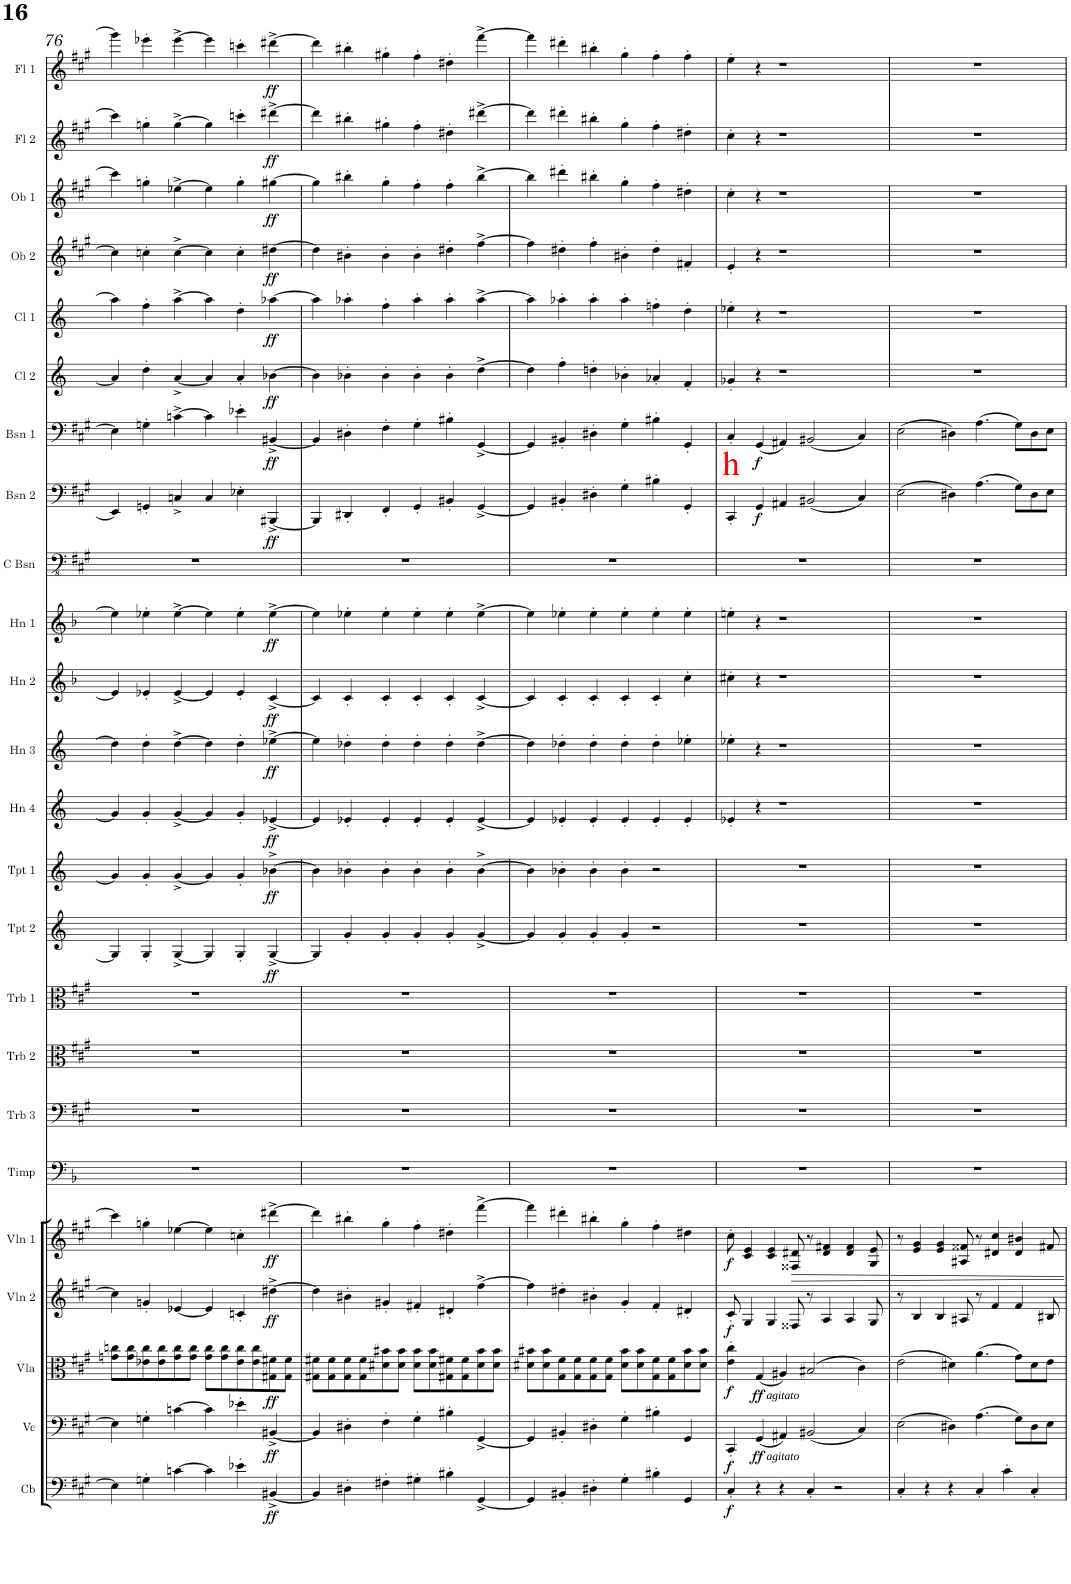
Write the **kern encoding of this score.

**kern	**dynam	**kern	**dynam	**kern	**dynam	**kern	**dynam	**kern	**dynam	**kern	**kern	**kern	**kern	**kern	**dynam	**kern	**dynam	**kern	**dynam	**kern	**dynam	**kern	**dynam	**kern	**dynam	**kern	**kern	**dynam	**kern	**text	**dynam	**kern	**dynam	**kern	**dynam	**kern	**dynam	**kern	**dynam	**kern	**dynam	**kern	**dynam
*part24	*part24	*part23	*part23	*part22	*part22	*part21	*part21	*part20	*part20	*part19	*part18	*part17	*part16	*part15	*part15	*part14	*part14	*part13	*part13	*part12	*part12	*part11	*part11	*part10	*part10	*part9	*part8	*part8	*part7	*part7	*part7	*part6	*part6	*part5	*part5	*part4	*part4	*part3	*part3	*part2	*part2	*part1	*part1
*staff24	*staff24	*staff23	*staff23	*staff22	*staff22	*staff21	*staff21	*staff20	*staff20	*staff19	*staff18	*staff17	*staff16	*staff15	*staff15	*staff14	*staff14	*staff13	*staff13	*staff12	*staff12	*staff11	*staff11	*staff10	*staff10	*staff9	*staff8	*staff8	*staff7	*staff7	*staff7	*staff6	*staff6	*staff5	*staff5	*staff4	*staff4	*staff3	*staff3	*staff2	*staff2	*staff1	*staff1
*I"Contrabass	*	*I"Violoncello	*	*I"Viola	*	*I"Violin 2	*	*I"Violin 1	*	*I"Timpani	*I"Trombone 3	*I"Trombone 2	*I"Trombone 1	*I"F Trumpet 2	*	*I"F Trumpet 1	*	*I"F Horn 4	*	*I"F Horn 3	*	*I"C Horn 2	*	*I"C Horn 1	*	*I"Contrabassoon	*I"Bassoon 2	*	*I"Bassoon 1	*	*	*I"Bb Clarinet 2	*	*I"Bb Clarinet 1	*	*I"Oboe 2	*	*I"Oboe 1	*	*I"Flute 2	*	*I"Flute 1	*
*I'Cb	*	*I'Vc	*	*I'Vla	*	*I'Vln 2	*	*I'Vln 1	*	*I'Timp	*I'Trb 3	*I'Trb 2	*I'Trb 1	*I'Tpt 2	*	*I'Tpt 1	*	*I'Hn 4	*	*I'Hn 3	*	*I'Hn 2	*	*I'Hn 1	*	*I'C Bsn	*I'Bsn 2	*	*I'Bsn 1	*	*	*I'Cl 2	*	*I'Cl 1	*	*I'Ob 2	*	*I'Ob 1	*	*I'Fl 2	*	*I'Fl 1	*
!!LO:PB:g=z
*clefF4	*	*clefF4	*	*clefC3	*	*clefG2	*	*clefG2	*	*clefF4	*clefF4	*clefC3	*clefC3	*clefG2	*	*clefG2	*	*clefG2	*	*clefG2	*	*clefG2	*	*clefG2	*	*clefFv4	*clefF4	*	*clefF4	*	*	*clefG2	*	*clefG2	*	*clefG2	*	*clefG2	*	*clefG2	*	*clefG2	*
*Trd7c12	*	*	*	*	*	*	*	*	*	*	*	*	*	*Trd-3c-5	*	*Trd-3c-5	*	*Trd4c7	*	*Trd4c7	*	*Trd7c12	*	*Trd7c12	*	*	*	*	*	*	*	*Trd1c2	*	*Trd1c2	*	*	*	*	*	*	*	*	*
*k[f#c#g#]	*	*k[f#c#g#]	*	*k[f#c#g#]	*	*k[f#c#g#]	*	*k[f#c#g#]	*	*k[b-]	*k[f#c#g#]	*k[f#c#g#]	*k[f#c#g#]	*k[]	*	*k[]	*	*k[]	*	*k[]	*	*k[b-]	*	*k[b-]	*	*k[f#c#g#]	*k[f#c#g#]	*	*k[f#c#g#]	*	*	*k[]	*	*k[]	*	*k[f#c#g#]	*	*k[f#c#g#]	*	*k[f#c#g#]	*	*k[f#c#g#]	*
*M6/4	*	*M6/4	*	*M6/4	*	*M6/4	*	*M6/4	*	*M6/4	*M6/4	*M6/4	*M6/4	*M6/4	*	*M6/4	*	*M6/4	*	*M6/4	*	*M6/4	*	*M6/4	*	*M6/4	*M6/4	*	*M6/4	*	*	*M6/4	*	*M6/4	*	*M6/4	*	*M6/4	*	*M6/4	*	*M6/4	*
=76	=76	=76	=76	=76	=76	=76	=76	=76	=76	=76	=76	=76	=76	=76	=76	=76	=76	=76	=76	=76	=76	=76	=76	=76	=76	=76	=76	=76	=76	=76	=76	=76	=76	=76	=76	=76	=76	=76	=76	=76	=76	=76	=76
4E-\]	.	4E-\]	.	8gn\ 8ccn\L	.	4cc\]	.	4ccc\]	.	1.r	1.r	1.r	1.r	4G/]	.	4g/]	.	4g/]	.	4dd\]	.	4e-/]	.	4ee-\]	.	1.r	4EE-/]	.	4E-\]	.	.	4a/]	.	4aa\]	.	4cc\]	.	4ccc\]	.	4ccc\]	.	4ggg\]	.
.	.	.	.	8g\ 8cc\	.	.	.	.	.	.	.	.	.	.	.	.	.	.	.	.	.	.	.	.	.	.	.	.	.	.	.	.	.	.	.	.	.	.	.	.	.	.	.
4Gn'\	.	4Gn'\	.	8e-X\ 8cc\	.	4gn'/	.	4ggn'\	.	.	.	.	.	4G'/	.	4g'/	.	4g'/	.	4dd'\	.	4e-X'/	.	4ee-X'\	.	.	4GGn'/	.	4Gn'\	.	.	4dd'\	.	4ff'\	.	4ccn'\	.	4ggn'\	.	4ggn'\	.	4eee-X'\	.
.	.	.	.	8e-\ 8cc\	.	.	.	.	.	.	.	.	.	.	.	.	.	.	.	.	.	.	.	.	.	.	.	.	.	.	.	.	.	.	.	.	.	.	.	.	.	.	.
[4cn\	.	[4cn\	.	8g\ 8cc\	.	[4e-X/	.	[4ee-X\	.	.	.	.	.	[4G^/	.	[4g^/	.	[4g^/	.	[4dd^\	.	[4e-^/	.	[4ee-^\	.	.	4Cn^/	.	[4cn^\	.	.	[4a^/	.	[4aa^\	.	[4cc^\	.	[4ee-X^\	.	[4gg^\	.	[4eee-^\	.
.	.	.	.	8g\ 8cc\J	.	.	.	.	.	.	.	.	.	.	.	.	.	.	.	.	.	.	.	.	.	.	.	.	.	.	.	.	.	.	.	.	.	.	.	.	.	.	.
4c\]	.	4c\]	.	8g\ 8cc\L	.	4e-/]	.	4ee-\]	.	.	.	.	.	4G/]	.	4g/]	.	4g/]	.	4dd\]	.	4e-/]	.	4ee-\]	.	.	4C/	.	4c\]	.	.	4a/]	.	4aa\]	.	4cc\]	.	4ee-\]	.	4gg\]	.	4eee-\]	.
.	.	.	.	8g\ 8cc\	.	.	.	.	.	.	.	.	.	.	.	.	.	.	.	.	.	.	.	.	.	.	.	.	.	.	.	.	.	.	.	.	.	.	.	.	.	.	.
4e-X'\	.	4e-X'\	.	8e-\ 8cc\	.	4cn'/	.	4ccn'\	.	.	.	.	.	4G'/	.	4g'/	.	4g'/	.	4dd'\	.	4e-'/	.	4ee-'\	.	.	4E-X'\	.	4e-X'\	.	.	4a'/	.	4dd'\	.	4cc'\	.	4gg'\	.	4cccn'\	.	4cccn'\	.
.	.	.	.	8e-\ 8cc\	.	.	.	.	.	.	.	.	.	.	.	.	.	.	.	.	.	.	.	.	.	.	.	.	.	.	.	.	.	.	.	.	.	.	.	.	.	.	.
!	!LO:DY:b	!	!LO:DY:b	!	!LO:DY:b	!	!LO:DY:b	!	!LO:DY:b	!	!	!	!	!	!LO:DY:b	!	!LO:DY:b	!	!LO:DY:b	!	!LO:DY:b	!	!LO:DY:b	!	!LO:DY:b	!	!	!LO:DY:b	!	!	!LO:DY:b	!	!LO:DY:b	!	!LO:DY:b	!	!LO:DY:b	!	!LO:DY:b	!	!LO:DY:b	!	!LO:DY:b
[4BB#X^/	ff	[4BB#X^/	ff	8G#X\ 8f#X\	ff	[4dd#X^\	ff	[4ddd#X^\	ff	.	.	.	.	[4G^/	ff	[4b-X^\	ff	[4e-X^/	ff	[4ee-X^\	ff	[4c^/	ff	[4ee-^\	ff	.	[4BBB#X^/	ff	[4BB#X^/	.	ff	[4b-X\	ff	[4aa-X\	ff	[4dd#X\	ff	[4gg#X\	ff	[4ddd#X^\	ff	[4ddd#X^\	ff
.	.	.	.	8G#\ 8f#\J	.	.	.	.	.	.	.	.	.	.	.	.	.	.	.	.	.	.	.	.	.	.	.	.	.	.	.	.	.	.	.	.	.	.	.	.	.	.	.
=77	=77	=77	=77	=77	=77	=77	=77	=77	=77	=77	=77	=77	=77	=77	=77	=77	=77	=77	=77	=77	=77	=77	=77	=77	=77	=77	=77	=77	=77	=77	=77	=77	=77	=77	=77	=77	=77	=77	=77	=77	=77	=77	=77
4BB#/]	.	4BB#/]	.	8G#X\ 8f#X\L	.	4dd#\]	.	4ddd#\]	.	1.r	1.r	1.r	1.r	4G/]	.	4b-\]	.	4e-/]	.	4ee-\]	.	4c/]	.	4ee-\]	.	1.r	4BBB#/]	.	4BB#/]	.	.	4b-\]	.	4aa-\]	.	4dd#\]	.	4gg#\]	.	4ddd#\]	.	4ddd#\]	.
.	.	.	.	8G#\ 8f#\	.	.	.	.	.	.	.	.	.	.	.	.	.	.	.	.	.	.	.	.	.	.	.	.	.	.	.	.	.	.	.	.	.	.	.	.	.	.	.
4D#X'\	.	4D#X'\	.	8G#\ 8f#\	.	4b#X'\	.	4bb#X'\	.	.	.	.	.	4g'/	.	4b-X'\	.	4e-X'/	.	4dd-X'\	.	4c'/	.	4ee-X'\	.	.	4DD#X'/	.	4D#X'\	.	.	4b-X'\	.	4aa-X'\	.	4b#X'\	.	4bb#X'\	.	4bb#X'\	.	4bb#X'\	.
.	.	.	.	8G#\ 8f#\	.	.	.	.	.	.	.	.	.	.	.	.	.	.	.	.	.	.	.	.	.	.	.	.	.	.	.	.	.	.	.	.	.	.	.	.	.	.	.
4F#X'\	.	4F#'\	.	8d#X\ 8b#X\	.	4g#X'/	.	4gg#'\	.	.	.	.	.	4g'/	.	4b-'\	.	4e-'/	.	4dd-'\	.	4c'/	.	4ee-'\	.	.	4FF#'/	.	4F#'\	.	.	4b-'\	.	4ff'\	.	4b#'\	.	4gg#'\	.	4gg#X'\	.	4gg#X'\	.
.	.	.	.	8d#\ 8b#\J	.	.	.	.	.	.	.	.	.	.	.	.	.	.	.	.	.	.	.	.	.	.	.	.	.	.	.	.	.	.	.	.	.	.	.	.	.	.	.
4G#X'\	.	4G#'\	.	8d#\ 8b#\L	.	4f#X'/	.	4ff#'\	.	.	.	.	.	4g'/	.	4b-'\	.	4e-'/	.	4dd-'\	.	4c'/	.	4ee-'\	.	.	4GG#'/	.	4G#'\	.	.	4b-'\	.	4aa-'\	.	4b#'\	.	4ff#'\	.	4ff#'\	.	4ff#'\	.
.	.	.	.	8d#\ 8b#\	.	.	.	.	.	.	.	.	.	.	.	.	.	.	.	.	.	.	.	.	.	.	.	.	.	.	.	.	.	.	.	.	.	.	.	.	.	.	.
4B#X'\	.	4B#X'\	.	8G#X\ 8f#X\	.	4d#X'/	.	4dd#X'\	.	.	.	.	.	4g'/	.	4b-'\	.	4e-'/	.	4dd-'\	.	4c'/	.	4ee-'\	.	.	4BB#X'/	.	4B#X'\	.	.	4b-'\	.	4aa-'\	.	4dd#X'\	.	4ff#'\	.	4dd#X'\	.	4dd#X'\	.
.	.	.	.	8G#\ 8f#\	.	.	.	.	.	.	.	.	.	.	.	.	.	.	.	.	.	.	.	.	.	.	.	.	.	.	.	.	.	.	.	.	.	.	.	.	.	.	.
[4GG#^/	.	[4GG#^/	.	8d#\ 8b#\	.	[4ff#^\	.	[4fff#^\	.	.	.	.	.	[4g^/	.	[4b-^\	.	[4e-^/	.	[4dd-^\	.	[4c^/	.	[4ee-^\	.	.	[4GG#^/	.	[4GG#^/	.	.	[4dd^\	.	[4aa-^\	.	[4ff#^\	.	[4bb#^\	.	[4ddd#X^\	.	[4fff#^\	.
.	.	.	.	8d#\ 8b#\J	.	.	.	.	.	.	.	.	.	.	.	.	.	.	.	.	.	.	.	.	.	.	.	.	.	.	.	.	.	.	.	.	.	.	.	.	.	.	.
=78	=78	=78	=78	=78	=78	=78	=78	=78	=78	=78	=78	=78	=78	=78	=78	=78	=78	=78	=78	=78	=78	=78	=78	=78	=78	=78	=78	=78	=78	=78	=78	=78	=78	=78	=78	=78	=78	=78	=78	=78	=78	=78	=78
4GG#/]	.	4GG#/]	.	8d#X\ 8b#X\L	.	4ff#\]	.	4fff#\]	.	1.r	1.r	1.r	1.r	4g/]	.	4b-\]	.	4e-/]	.	4dd-\]	.	4c/]	.	4ee-\]	.	1.r	4GG#/]	.	4GG#/]	.	.	4dd\]	.	4aa-\]	.	4ff#\]	.	4bb#\]	.	4ddd#\]	.	4fff#\]	.
.	.	.	.	8d#\ 8b#\	.	.	.	.	.	.	.	.	.	.	.	.	.	.	.	.	.	.	.	.	.	.	.	.	.	.	.	.	.	.	.	.	.	.	.	.	.	.	.
4BB#X'/	.	4BB#X'/	.	8G#\ 8f#\	.	4dd#X'\	.	4ddd#X'\	.	.	.	.	.	4g'/	.	4b-X'\	.	4e-X'/	.	4dd-X'\	.	4c'/	.	4ee-X'\	.	.	4BB#X'/	.	4BB#X'/	.	.	4ff'\	.	4aa-X'\	.	4dd#X'\	.	4ddd#X'\	.	4ddd#X'\	.	4ddd#X'\	.
.	.	.	.	8G#\ 8f#\	.	.	.	.	.	.	.	.	.	.	.	.	.	.	.	.	.	.	.	.	.	.	.	.	.	.	.	.	.	.	.	.	.	.	.	.	.	.	.
4D#X'\	.	4D#X'\	.	8G#\ 8f#\	.	4b#X'\	.	4bb#X'\	.	.	.	.	.	4g'/	.	4b-'\	.	4e-'/	.	4dd-'\	.	4c'/	.	4ee-'\	.	.	4D#X'\	.	4D#X'\	.	.	4ddn'\	.	4aa-'\	.	4ff#'\	.	4bb#X'\	.	4bb#X'\	.	4bb#X'\	.
.	.	.	.	8G#\ 8f#\J	.	.	.	.	.	.	.	.	.	.	.	.	.	.	.	.	.	.	.	.	.	.	.	.	.	.	.	.	.	.	.	.	.	.	.	.	.	.	.
4G#'\	.	4G#'\	.	8d#\ 8b#\L	.	4g#'/	.	4gg#'\	.	.	.	.	.	4g'/	.	4b-'\	.	4e-'/	.	4dd-'\	.	4c'/	.	4ee-'\	.	.	4G#'\	.	4G#'\	.	.	4b-X'\	.	4aa-'\	.	4b#X'\	.	4gg#'\	.	4gg#'\	.	4gg#'\	.
.	.	.	.	8d#\ 8b#\	.	.	.	.	.	.	.	.	.	.	.	.	.	.	.	.	.	.	.	.	.	.	.	.	.	.	.	.	.	.	.	.	.	.	.	.	.	.	.
4B#X'\	.	4B#X'\	.	8G#\ 8f#\	.	4f#'/	.	4ff#'\	.	.	.	.	.	2r	.	2r	.	4e-'/	.	4dd-'\	.	4c'/	.	4ee-'\	.	.	4B#X'\	.	4B#X'\	.	.	4a-X'/	.	4ffn'\	.	4dd#'\	.	4ff#'\	.	4ff#'\	.	4ff#'\	.
.	.	.	.	8G#\ 8f#\	.	.	.	.	.	.	.	.	.	.	.	.	.	.	.	.	.	.	.	.	.	.	.	.	.	.	.	.	.	.	.	.	.	.	.	.	.	.	.
4GG#/	.	4GG#/	.	8d#\ 8b#\	.	4d#X'/	.	4dd#X\	.	.	.	.	.	.	.	.	.	4e-'/	.	4ee-X'\	.	4cc'\	.	4ee-'\	.	.	4GG#'/	.	4GG#'/	.	.	4f'/	.	4dd'\	.	4f#X'/	.	4dd#X'\	.	4dd#X'\	.	4ff#'\	.
.	.	.	.	8d#\ 8b#\J	.	.	.	.	.	.	.	.	.	.	.	.	.	.	.	.	.	.	.	.	.	.	.	.	.	.	.	.	.	.	.	.	.	.	.	.	.	.	.
=79	=79	=79	=79	=79	=79	=79	=79	=79	=79	=79	=79	=79	=79	=79	=79	=79	=79	=79	=79	=79	=79	=79	=79	=79	=79	=79	=79	=79	=79	=79	=79	=79	=79	=79	=79	=79	=79	=79	=79	=79	=79	=79	=79
!	!LO:DY:b	!	!LO:DY:b	!	!LO:DY:b	!	!LO:DY:b	!	!LO:DY:b	!	!	!	!	!	!	!	!	!	!	!	!	!	!	!	!	!	!	!	!	!LO:LY:b:color=#FF0000	!	!	!	!	!	!	!	!	!	!	!	!	!
4C#'/	f	4CC#'/	f	4e\' 4cc#\'	f	8c#'/	f	8cc#'\	f	1.r	1.r	1.r	1.r	1.r	.	1.r	.	4e-X'/	.	4ee-X'\	.	4cc#X'\	.	4een'\	.	1.r	4CC#'/	.	4C#'/	h	.	4g-X'/	.	4ee-X'\	.	4e'/	.	4cc#'\	.	4cc#'\	.	4ee'\	.
.	.	.	.	.	.	4G#/	.	4c#/ 4e/	.	.	.	.	.	.	.	.	.	.	.	.	.	.	.	.	.	.	.	.	.	.	.	.	.	.	.	.	.	.	.	.	.	.	.
!	!	!	!	!LO:TX:b:i:t=agitato	!	!	!	!	!	!	!	!	!	!	!	!	!	!	!	!	!	!	!	!	!	!	!	!	!	!	!	!	!	!	!	!	!	!	!	!	!	!	!
!	!	!LO:TX:b:i:t=agitato	!	!	!	!	!	!	!	!	!	!	!	!	!	!	!	!	!	!	!	!	!	!	!	!	!	!	!	!	!	!	!	!	!	!	!	!	!	!	!	!	!
!	!	!	!LO:DY:b	!	!LO:DY:b	!	!	!	!	!	!	!	!	!	!	!	!	!	!	!	!	!	!	!	!	!	!	!LO:DY:b	!	!	!LO:DY:b	!	!	!	!	!	!	!	!	!	!	!	!
4r	.	(4GG#/	ff	(4G#/	ff	.	.	.	.	.	.	.	.	.	.	.	.	4r	.	4r	.	4r	.	4r	.	.	4GG#/	f	(4GG#/	.	f	4r	.	4r	.	4r	.	4r	.	4r	.	4r	.
.	.	.	.	.	.	4G#/	.	4c#/ 4e/	.	.	.	.	.	.	.	.	.	.	.	.	.	.	.	.	.	.	.	.	.	.	.	.	.	.	.	.	.	.	.	.	.	.	.
4r	.	4AA#X/)	.	4A#X/)	.	.	.	.	.	.	.	.	.	.	.	.	.	1r	.	1r	.	1r	.	1r	.	.	4AA#X/	.	4AA#X/)	.	.	1r	.	1r	.	1r	.	1r	.	1r	.	1r	.
.	.	.	.	.	.	8F##X/	.	8F##X/ 8d#X/	.	.	.	.	.	.	.	.	.	.	.	.	.	.	.	.	.	.	.	.	.	.	.	.	.	.	.	.	.	.	.	.	.	.	.
4C#'/	.	(2BB#X/	.	(2B#X/	.	8r	.	8r	.	.	.	.	.	.	.	.	.	.	.	.	.	.	.	.	.	.	(2BB#X/	.	(2BB#X/	.	.	.	.	.	.	.	.	.	.	.	.	.	.
.	.	.	.	.	.	4A/	.	4d#/ 4f#X/	.	.	.	.	.	.	.	.	.	.	.	.	.	.	.	.	.	.	.	.	.	.	.	.	.	.	.	.	.	.	.	.	.	.	.
2r	.	.	.	.	.	.	.	.	.	.	.	.	.	.	.	.	.	.	.	.	.	.	.	.	.	.	.	.	.	.	.	.	.	.	.	.	.	.	.	.	.	.	.
.	.	.	.	.	.	4A/	.	4d#/ 4f#/	.	.	.	.	.	.	.	.	.	.	.	.	.	.	.	.	.	.	.	.	.	.	.	.	.	.	.	.	.	.	.	.	.	.	.
.	.	4C#/)	.	4c#\)	.	.	.	.	.	.	.	.	.	.	.	.	.	.	.	.	.	.	.	.	.	.	4C#/)	.	4C#/)	.	.	.	.	.	.	.	.	.	.	.	.	.	.
.	.	.	.	.	.	8G#/	.	8G#/ 8e/	.	.	.	.	.	.	.	.	.	.	.	.	.	.	.	.	.	.	.	.	.	.	.	.	.	.	.	.	.	.	.	.	.	.	.
=80	=80	=80	=80	=80	=80	=80	=80	=80	=80	=80	=80	=80	=80	=80	=80	=80	=80	=80	=80	=80	=80	=80	=80	=80	=80	=80	=80	=80	=80	=80	=80	=80	=80	=80	=80	=80	=80	=80	=80	=80	=80	=80	=80
4C#'/	.	(2E\	.	(2e\	.	8r	.	8r	.	1.r	1.r	1.r	1.r	1.r	.	1.r	.	1.r	.	1.r	.	1.r	.	1.r	.	1.r	(2E\	.	(2E\	.	.	1.r	.	1.r	.	1.r	.	1.r	.	1.r	.	1.r	.
.	.	.	.	.	.	4B/	.	4e/ 4g#/	.	.	.	.	.	.	.	.	.	.	.	.	.	.	.	.	.	.	.	.	.	.	.	.	.	.	.	.	.	.	.	.	.	.	.
4r	.	.	.	.	.	.	.	.	.	.	.	.	.	.	.	.	.	.	.	.	.	.	.	.	.	.	.	.	.	.	.	.	.	.	.	.	.	.	.	.	.	.	.
.	.	.	.	.	.	4B/	.	4e/ 4g#/	.	.	.	.	.	.	.	.	.	.	.	.	.	.	.	.	.	.	.	.	.	.	.	.	.	.	.	.	.	.	.	.	.	.	.
4r	.	4D#X\)	.	4d#X\)	.	.	.	.	.	.	.	.	.	.	.	.	.	.	.	.	.	.	.	.	.	.	4D#X\)	.	4D#X\)	.	.	.	.	.	.	.	.	.	.	.	.	.	.
.	.	.	.	.	.	8A#X/	.	8A#X/ 8f##X/	.	.	.	.	.	.	.	.	.	.	.	.	.	.	.	.	.	.	.	.	.	.	.	.	.	.	.	.	.	.	.	.	.	.	.
4C#'/	.	(4.A\	.	(4.a\	.	8r	.	8r	.	.	.	.	.	.	.	.	.	.	.	.	.	.	.	.	.	.	(4.A\	.	(4.A\	.	.	.	.	.	.	.	.	.	.	.	.	.	.
.	.	.	.	.	.	4f#/	.	4d#X/ 4cc#/	.	.	.	.	.	.	.	.	.	.	.	.	.	.	.	.	.	.	.	.	.	.	.	.	.	.	.	.	.	.	.	.	.	.	.
4c#'\	.	.	.	.	.	.	.	.	.	.	.	.	.	.	.	.	.	.	.	.	.	.	.	.	.	.	.	.	.	.	.	.	.	.	.	.	.	.	.	.	.	.	.
.	.	8G#\L)	.	8g#\L)	.	4f#/	.	4d#/ 4b#X/	.	.	.	.	.	.	.	.	.	.	.	.	.	.	.	.	.	.	8G#\L)	.	8G#\L)	.	.	.	.	.	.	.	.	.	.	.	.	.	.
4C#'/	.	8D#\	.	8d#\	.	.	.	.	.	.	.	.	.	.	.	.	.	.	.	.	.	.	.	.	.	.	8D#\	.	8D#\	.	.	.	.	.	.	.	.	.	.	.	.	.	.
.	.	8E\J	.	8e\J	.	8B#X/	.	8f#X/	.	.	.	.	.	.	.	.	.	.	.	.	.	.	.	.	.	.	8E\J	.	8E\J	.	.	.	.	.	.	.	.	.	.	.	.	.	.
=	=	=	=	=	=	=	=	=	=	=	=	=	=	=	=	=	=	=	=	=	=	=	=	=	=	=	=	=	=	=	=	=	=	=	=	=	=	=	=	=	=	=	=
*-	*-	*-	*-	*-	*-	*-	*-	*-	*-	*-	*-	*-	*-	*-	*-	*-	*-	*-	*-	*-	*-	*-	*-	*-	*-	*-	*-	*-	*-	*-	*-	*-	*-	*-	*-	*-	*-	*-	*-	*-	*-	*-	*-
